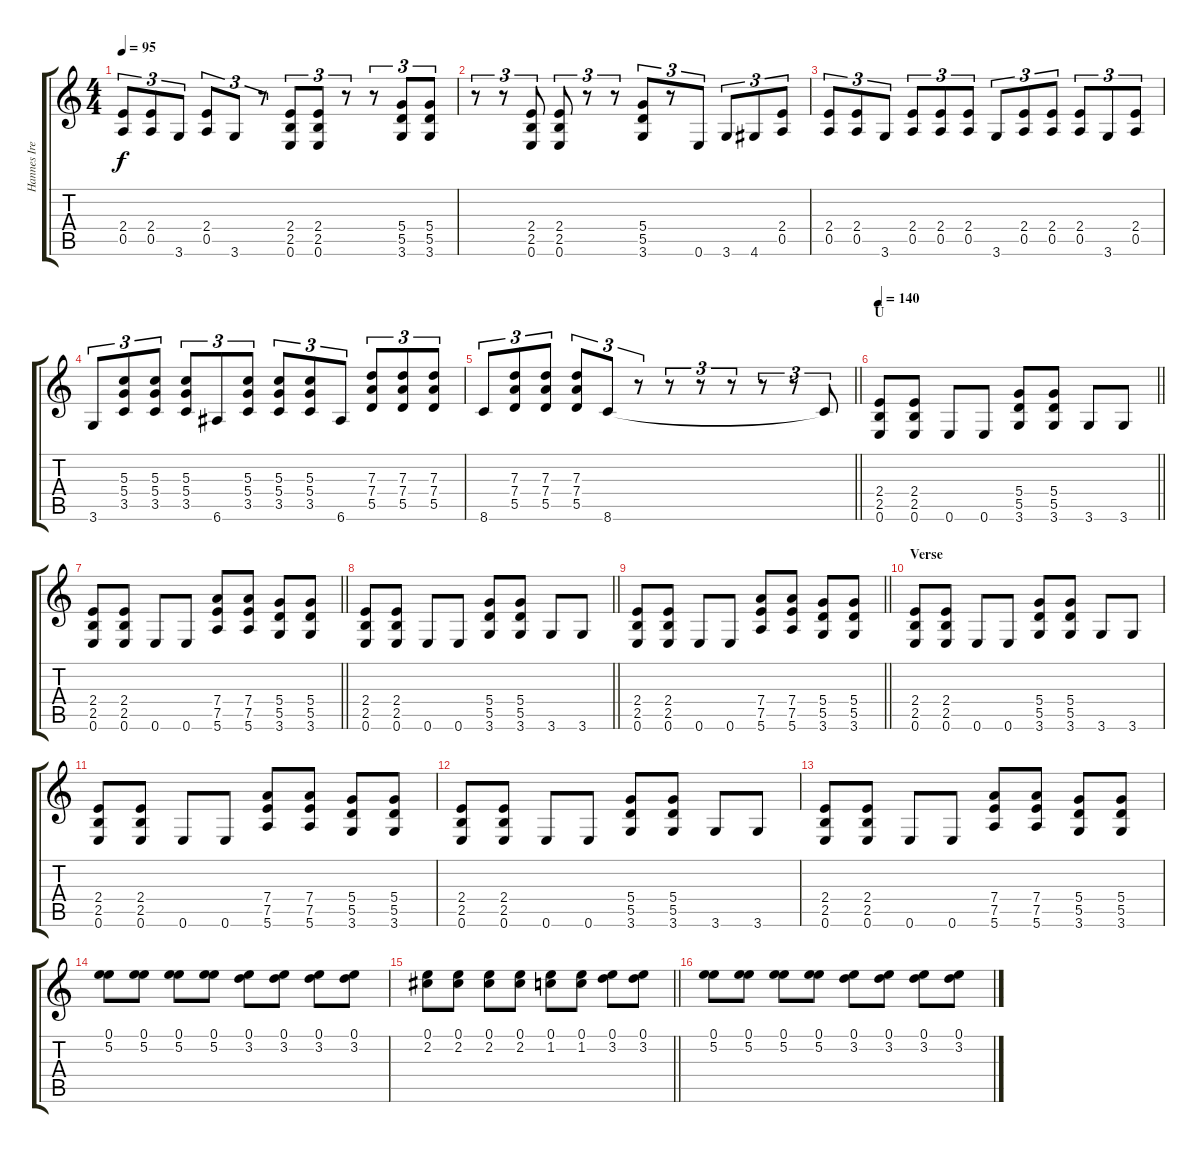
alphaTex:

\track ("Hannes Irengård" "Hannes Ire") {instrument distortionguitar}
\staff {score tabs}
\tuning (E4 B3 G3 D3 A2 E2) {hide}
\ts (4 4)
\tempo 95
\clef g2
\ks c
(2.4 0.5).8{tu (3 2) dy f} (2.4 0.5).8{tu (3 2)} 3.6.8{tu (3 2)} (2.4 0.5).8{tu (3 2)} 3.6.8{tu (3 2)} r.8{tu (3 2)} (2.4 2.5 0.6).8{tu (3 2)} (2.4 2.5 0.6).8{tu (3 2)} r.8{tu (3 2)} r.8{tu (3 2)} (5.4 5.5 3.6).8{tu (3 2)} (5.4 5.5 3.6).8{tu (3 2)} |
r.8{tu (3 2)} r.8{tu (3 2)} (2.4 2.5 0.6).8{tu (3 2)} (2.4 2.5 0.6).8{tu (3 2)} r.8{tu (3 2)} r.8{tu (3 2)} (5.4 5.5 3.6).8{tu (3 2)} r.8{tu (3 2)} 0.6.8{tu (3 2)} 3.6.8{tu (3 2)} 4.6.8{tu (3 2)} (2.4 0.5).8{tu (3 2)} |
(2.4 0.5).8{tu (3 2)} (2.4 0.5).8{tu (3 2)} 3.6.8{tu (3 2)} (2.4 0.5).8{tu (3 2)} (2.4 0.5).8{tu (3 2)} (2.4 0.5).8{tu (3 2)} 3.6.8{tu (3 2)} (2.4 0.5).8{tu (3 2)} (2.4 0.5).8{tu (3 2)} (2.4 0.5).8{tu (3 2)} 3.6.8{tu (3 2)} (2.4 0.5).8{tu (3 2)} |
3.6.8{tu (3 2)} (5.3 5.4 3.5).8{tu (3 2)} (5.3 5.4 3.5).8{tu (3 2)} (5.3 5.4 3.5).8{tu (3 2)} 6.6.8{tu (3 2)} (5.3 5.4 3.5).8{tu (3 2)} (5.3 5.4 3.5).8{tu (3 2)} (5.3 5.4 3.5).8{tu (3 2)} 6.6.8{tu (3 2)} (7.3 7.4 5.5).8{tu (3 2)} (7.3 7.4 5.5).8{tu (3 2)} (7.3 7.4 5.5).8{tu (3 2)} |
\barLineRight lightlight
8.6.8{tu (3 2)} (7.3 7.4 5.5).8{tu (3 2)} (7.3 7.4 5.5).8{tu (3 2)} (7.3 7.4 5.5).8{tu (3 2)} 8.6.8{tu (3 2)} r.8{tu (3 2)} r.8{tu (3 2)} r.8{tu (3 2)} r.8{tu (3 2)} r.8{tu (3 2)} r.8{tu (3 2)} 8.6{t}.8{tu (3 2)} |
\section ("" "Ü")
\tempo 140
\barLineRight lightlight
(2.4 2.5 0.6).8 (2.4 2.5 0.6).8 0.6.8 0.6.8 (5.4 5.5 3.6).8 (5.4 5.5 3.6).8 3.6.8 3.6.8 |
\barLineRight lightlight
(2.4 2.5 0.6).8 (2.4 2.5 0.6).8 0.6.8 0.6.8 (7.4 7.5 5.6).8 (7.4 7.5 5.6).8 (5.4 5.5 3.6).8 (5.4 5.5 3.6).8 |
\barLineRight lightlight
(2.4 2.5 0.6).8 (2.4 2.5 0.6).8 0.6.8 0.6.8 (5.4 5.5 3.6).8 (5.4 5.5 3.6).8 3.6.8 3.6.8 |
\barLineRight lightlight
(2.4 2.5 0.6).8 (2.4 2.5 0.6).8 0.6.8 0.6.8 (7.4 7.5 5.6).8 (7.4 7.5 5.6).8 (5.4 5.5 3.6).8 (5.4 5.5 3.6).8 |
\section ("" "Verse")
(2.4 2.5 0.6).8 (2.4 2.5 0.6).8 0.6.8 0.6.8 (5.4 5.5 3.6).8 (5.4 5.5 3.6).8 3.6.8 3.6.8 |
(2.4 2.5 0.6).8 (2.4 2.5 0.6).8 0.6.8 0.6.8 (7.4 7.5 5.6).8 (7.4 7.5 5.6).8 (5.4 5.5 3.6).8 (5.4 5.5 3.6).8 |
(2.4 2.5 0.6).8 (2.4 2.5 0.6).8 0.6.8 0.6.8 (5.4 5.5 3.6).8 (5.4 5.5 3.6).8 3.6.8 3.6.8 |
(2.4 2.5 0.6).8 (2.4 2.5 0.6).8 0.6.8 0.6.8 (7.4 7.5 5.6).8 (7.4 7.5 5.6).8 (5.4 5.5 3.6).8 (5.4 5.5 3.6).8 |
(0.1 5.2).8 (0.1 5.2).8 (0.1 5.2).8 (0.1 5.2).8 (0.1 3.2).8 (0.1 3.2).8 (0.1 3.2).8 (0.1 3.2).8 |
\barLineRight lightlight
(0.1 2.2).8 (0.1 2.2).8 (0.1 2.2).8 (0.1 2.2).8 (0.1 1.2).8 (0.1 1.2).8 (0.1 3.2).8 (0.1 3.2).8 |
(0.1 5.2).8 (0.1 5.2).8 (0.1 5.2).8 (0.1 5.2).8 (0.1 3.2).8 (0.1 3.2).8 (0.1 3.2).8 (0.1 3.2).8
